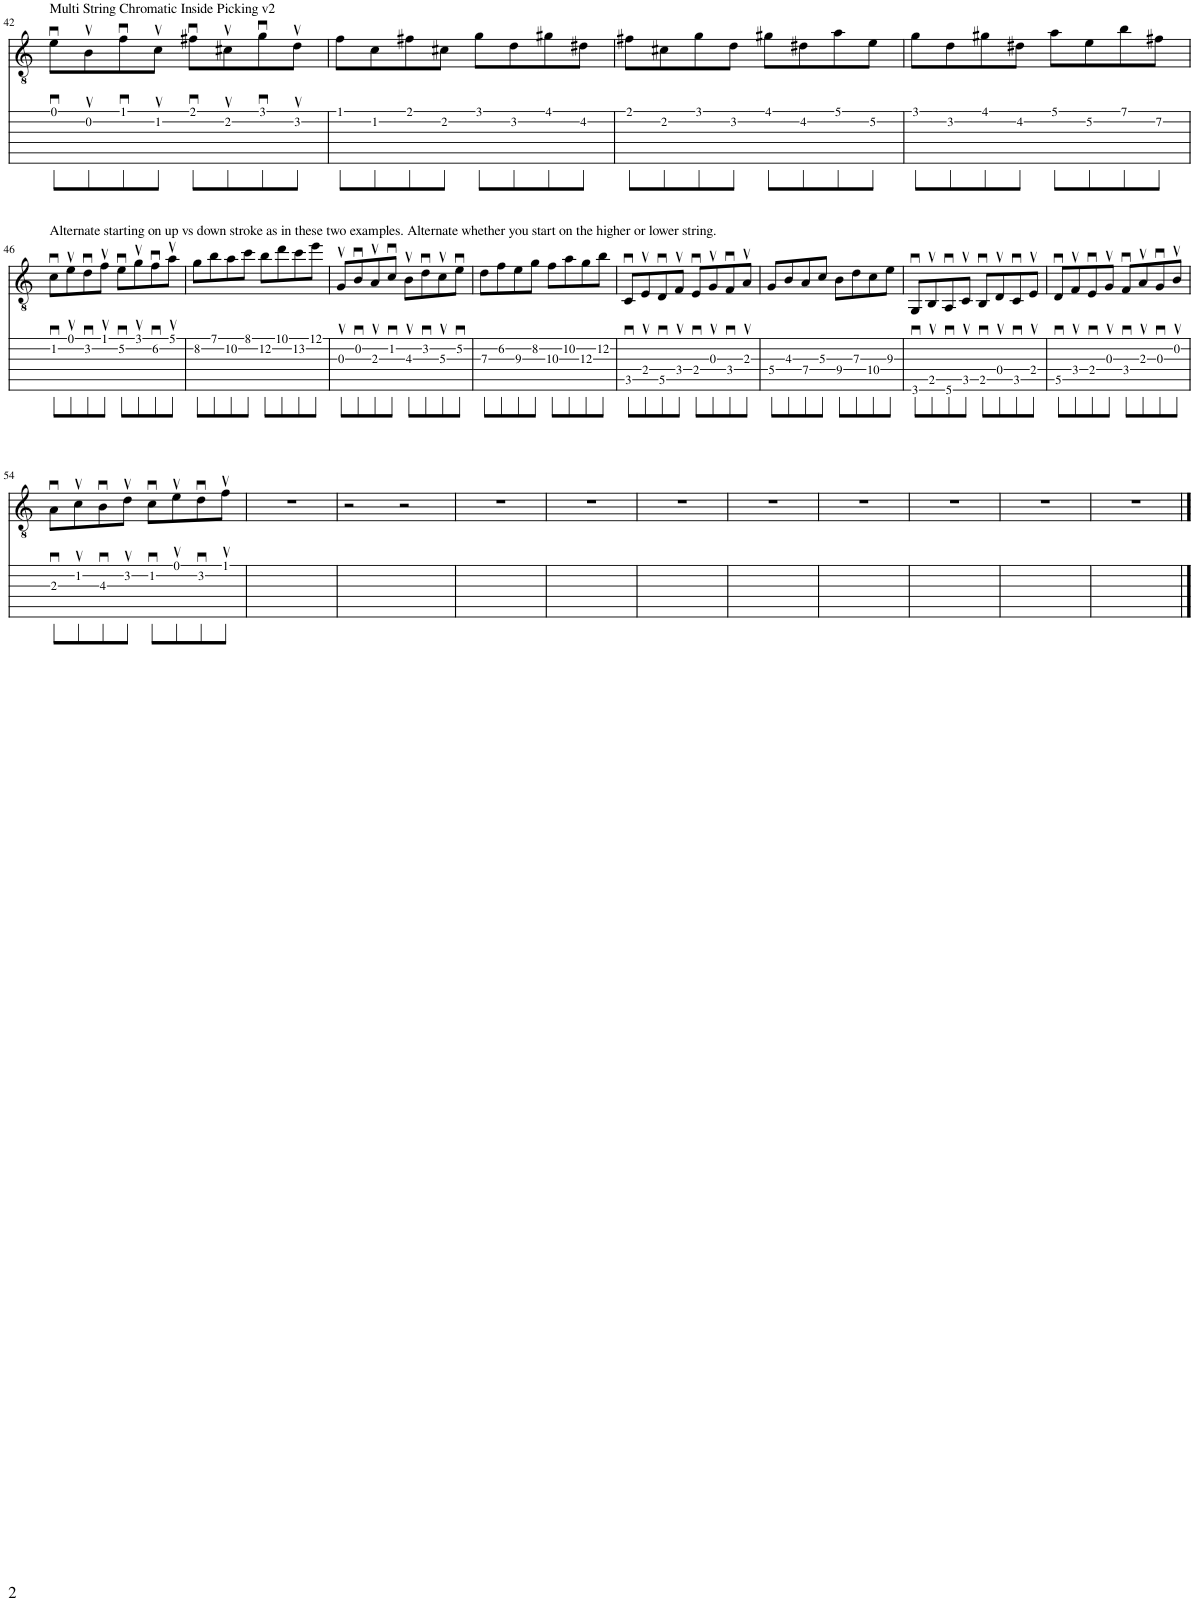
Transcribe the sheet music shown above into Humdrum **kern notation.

**kern	**kern
*part1	*part1
*staff2	*staff1
*I"Electric Guitar	*
*I'El. Guit.	*
!!LO:PB:g=z
*	*clefGv2
*k[]	*k[]
*M4/4	*M4/4
*met(c)	*met(c)
=42	=42
!	!LO:TX:a:t=Multi String Chromatic Inside Picking v2
8eu\L	8eu\L
8Bv\	8Bv\
8fu\	8fu\
8cv\J	8cv\J
8f#Xu\L	8f#Xu\L
8c#Xv\	8c#Xv\
8gu\	8gu\
8dv\J	8dv\J
=43	=43
8f\L	8f\L
8c\	8c\
8f#X\	8f#X\
8c#X\J	8c#X\J
8g\L	8g\L
8d\	8d\
8g#X\	8g#X\
8d#X\J	8d#X\J
=44	=44
8f#X\L	8f#X\L
8c#X\	8c#X\
8g\	8g\
8d\J	8d\J
8g#X\L	8g#X\L
8d#X\	8d#X\
8a\	8a\
8e\J	8e\J
=45	=45
8g\L	8g\L
8d\	8d\
8g#X\	8g#X\
8d#X\J	8d#X\J
8a\L	8a\L
8e\	8e\
8b\	8b\
8f#X\J	8f#X\J
!!LO:LB:g=z
=46	=46
!	!LO:TX:a:t=Alternate starting on up vs down stroke as in these two examples. Alternate whether you start on the higher or lower string.
8cu\L	8cu\L
8ev\	8ev\
8du\	8du\
8fv\J	8fv\J
8eu\L	8eu\L
8gv\	8gv\
8fu\	8fu\
8av\J	8av\J
=47	=47
8g\L	8g\L
8b\	8b\
8a\	8a\
8cc\J	8cc\J
8b\L	8b\L
8dd\	8dd\
8cc\	8cc\
8ee\J	8ee\J
=48	=48
8Gv\L	8Gv/L
8Bu\	8Bu/
8Av\	8Av/
8cu\J	8cu/J
8Bv\L	8Bv\L
8du\	8du\
8cv\	8cv\
8eu\J	8eu\J
=49	=49
8d\L	8d\L
8f\	8f\
8e\	8e\
8g\J	8g\J
8f\L	8f\L
8a\	8a\
8g\	8g\
8b\J	8b\J
=50	=50
8Cu\L	8Cu/L
8Ev\	8Ev/
8Du\	8Du/
8Fv\J	8Fv/J
8Eu\L	8Eu/L
8Gv\	8Gv/
8Fu\	8Fu/
8Av\J	8Av/J
=51	=51
8G\L	8G/L
8B\	8B/
8A\	8A/
8c\J	8c/J
8B\L	8B\L
8d\	8d\
8c\	8c\
8e\J	8e\J
=52	=52
8GGu\L	8GGu/L
8BBv\	8BBv/
8AAu\	8AAu/
8Cv\J	8Cv/J
8BBu\L	8BBu/L
8Dv\	8Dv/
8Cu\	8Cu/
8Ev\J	8Ev/J
=53	=53
8Du\L	8Du/L
8Fv\	8Fv/
8Eu\	8Eu/
8Gv\J	8Gv/J
8Fu\L	8Fu/L
8Av\	8Av/
8Gu\	8Gu/
8Bv\J	8Bv/J
!!LO:LB:g=z
=54	=54
8Au\L	8Au\L
8cv\	8cv\
8Bu\	8Bu\
8dv\J	8dv\J
8cu\L	8cu\L
8ev\	8ev\
8du\	8du\
8fv\J	8fv\J
=55	=55
1r	1r
=56	=56
2r	2r
2r	2r
=57	=57
1r	1r
=58	=58
1r	1r
=59	=59
1r	1r
=60	=60
1r	1r
=61	=61
1r	1r
=62	=62
1r	1r
=63	=63
1r	1r
=64	=64
1r	1r
==	==
*-	*-
